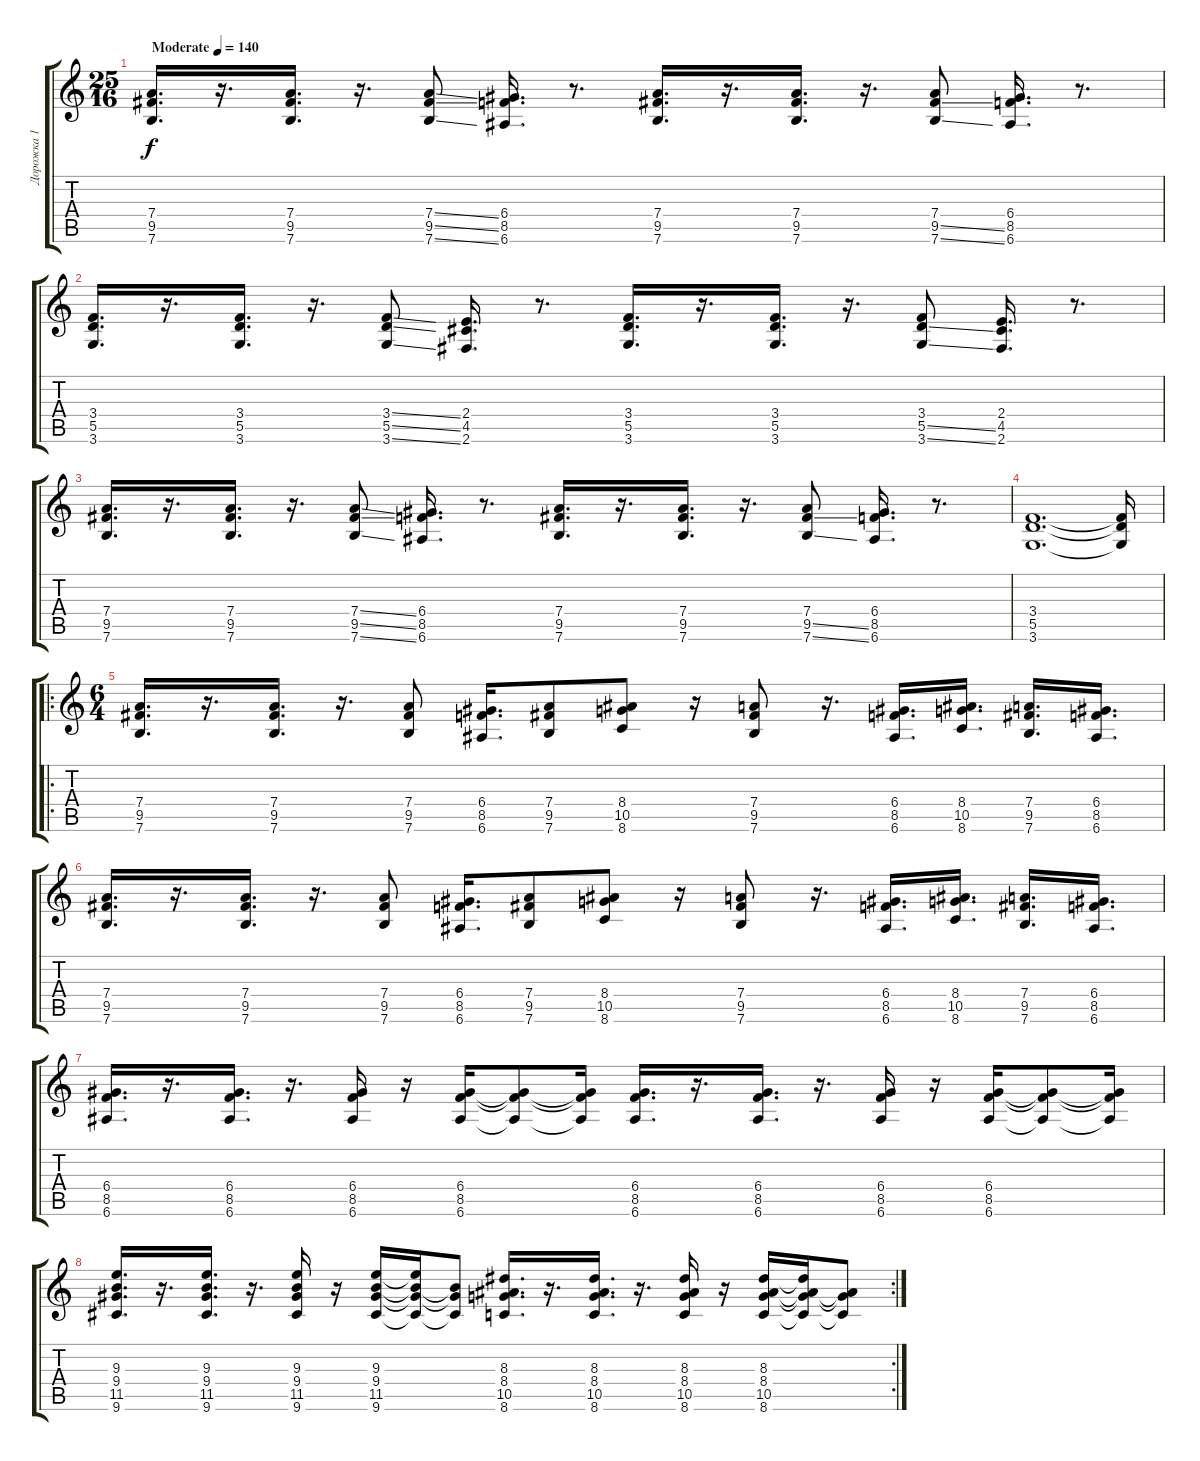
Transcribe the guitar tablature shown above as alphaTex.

\track ("Дорожка 1" "Дорожка 1") {instrument distortionguitar}
\staff {score tabs}
\tuning (E4 B3 G3 D3 A2 E2) {hide}
\ts (25 16)
\tempo (140 "Moderate")
\clef g2
\ks c
(7.4 9.5 7.6).16{d dy f instrument distortionguitar} r.16{d} (7.4 9.5 7.6).16{d} r.16{d} (7.4{ss} 9.5{ss} 7.6{ss}).8 (6.4 8.5 6.6).16{d} r.8{d} (7.4 9.5 7.6).16{d} r.16{d} (7.4 9.5 7.6).16{d} r.16{d} (7.4 9.5{ss} 7.6{ss}).8 (6.4 8.5 6.6).16{d} r.8{d} |
(3.4 5.5 3.6).16{d} r.16{d} (3.4 5.5 3.6).16{d} r.16{d} (3.4{ss} 5.5{ss} 3.6{ss}).8 (2.4 4.5 2.6).16{d} r.8{d} (3.4 5.5 3.6).16{d} r.16{d} (3.4 5.5 3.6).16{d} r.16{d} (3.4 5.5{ss} 3.6{ss}).8 (2.4 4.5 2.6).16{d} r.8{d} |
(7.4 9.5 7.6).16{d} r.16{d} (7.4 9.5 7.6).16{d} r.16{d} (7.4{ss} 9.5{ss} 7.6{ss}).8 (6.4 8.5 6.6).16{d} r.8{d} (7.4 9.5 7.6).16{d} r.16{d} (7.4 9.5 7.6).16{d} r.16{d} (7.4 9.5{ss} 7.6{ss}).8 (6.4 8.5 6.6).16{d} r.8{d} |
(3.4 5.5 3.6).1{d} (3.4{t} 5.5{t} 3.6{t}).16 |
\ro
\ts (6 4)
(7.4 9.5 7.6).16{d} r.16{d} (7.4 9.5 7.6).16{d} r.16{d} (7.4 9.5 7.6).8 (6.4 8.5 6.6).16{d} (7.4 9.5 7.6).8 (8.4 10.5 8.6).8 r.16 (7.4 9.5 7.6).8 r.16{d} (6.4 8.5 6.6).16{d} (8.4 10.5 8.6).16{d} (7.4 9.5 7.6).16{d} (6.4 8.5 6.6).16{d} |
(7.4 9.5 7.6).16{d} r.16{d} (7.4 9.5 7.6).16{d} r.16{d} (7.4 9.5 7.6).8 (6.4 8.5 6.6).16{d} (7.4 9.5 7.6).8 (8.4 10.5 8.6).8 r.16 (7.4 9.5 7.6).8 r.16{d} (6.4 8.5 6.6).16{d} (8.4 10.5 8.6).16{d} (7.4 9.5 7.6).16{d} (6.4 8.5 6.6).16{d} |
(6.4 8.5 6.6).16{d} r.16{d} (6.4 8.5 6.6).16{d} r.16{d} (6.4 8.5 6.6).16 r.16 (6.4 8.5 6.6).16 (6.4{t} 8.5{t} 6.6{t}).8 (6.4{t} 8.5{t} 6.6{t}).16 (6.4 8.5 6.6).16{d} r.16{d} (6.4 8.5 6.6).16{d} r.16{d} (6.4 8.5 6.6).16 r.16 (6.4 8.5 6.6).16 (6.4{t} 8.5{t} 6.6{t}).8 (6.4{t} 8.5{t} 6.6{t}).16 |
\rc 2
(9.3 9.4 11.5 9.6).16{d} r.16{d} (9.3 9.4 11.5 9.6).16{d} r.16{d} (9.3 9.4 11.5 9.6).16 r.16 (9.3 9.4 11.5 9.6).16 (9.3{t} 9.4{t} 11.5{t} 9.6{t}).16 (9.4{t} 11.5{t} 9.6{t}).8 (8.3 8.4 10.5 8.6).16{d} r.16{d} (8.3 8.4 10.5 8.6).16{d} r.16{d} (8.3 8.4 10.5 8.6).16 r.16 (8.3 8.4 10.5 8.6).16 (8.3{t} 8.4{t} 10.5{t} 8.6{t}).16 (8.4{t} 10.5{t} 8.6{t}).8
